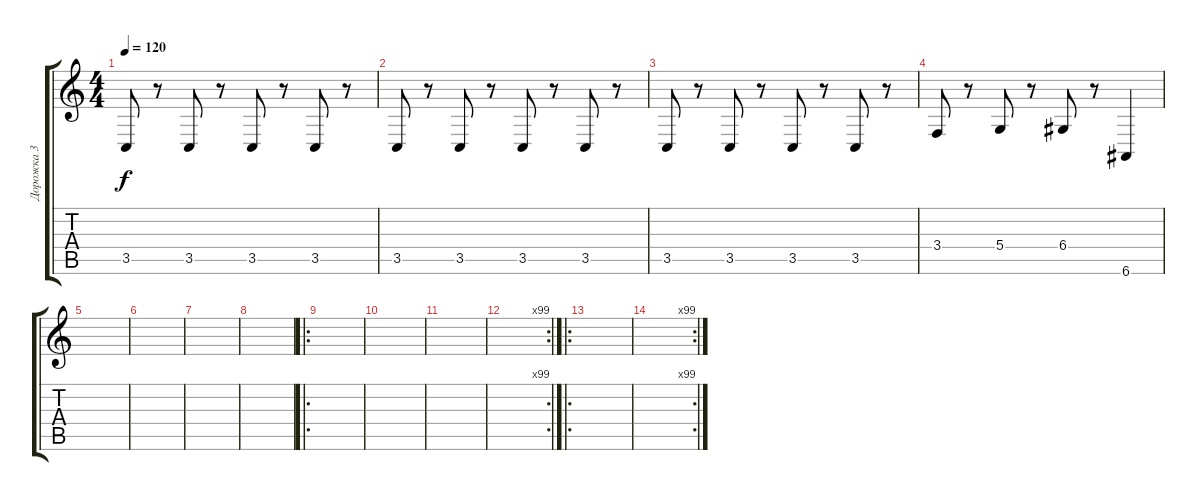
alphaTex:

\track ("Дорожка 3" "Дорожка 3") {mute instrument baritonesax}
\staff {score tabs}
\tuning (E4 B3 G3 D3 A2 E2) {hide}
\ts (4 4)
\tempo 120
\clef g2
\ks c
3.5.8{dy f} r.8 3.5.8 r.8 3.5.8 r.8 3.5.8 r.8 |
3.5.8 r.8 3.5.8 r.8 3.5.8 r.8 3.5.8 r.8 |
3.5.8 r.8 3.5.8 r.8 3.5.8 r.8 3.5.8 r.8 |
3.4.8 r.8 5.4.8 r.8 6.4.8 r.8 6.6.4 |
|
|
|
|
\ro
|
|
|
\rc 99
|
\ro
|
\rc 99
